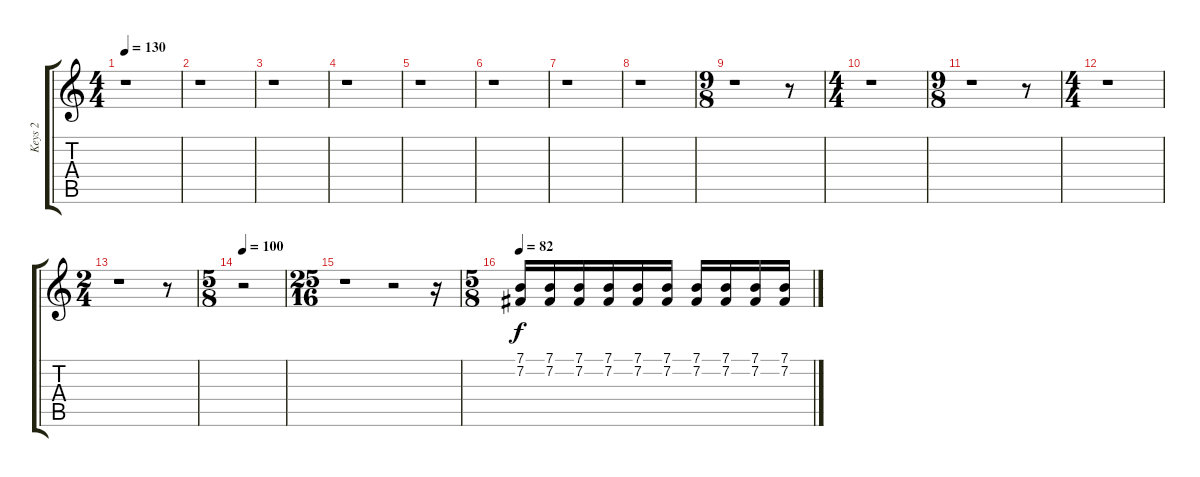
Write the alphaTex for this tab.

\track ("Keys 2" "Keys 2") {instrument rockorgan}
\staff {score tabs}
\tuning (E4 B3 G3 D3 A2 E2) {hide}
\ts (4 4)
\tempo 130
\clef g2
\ks c
r.1{dy f} |
r.1 |
r.1 |
r.1 |
r.1 |
r.1 |
r.1 |
r.1 |
\ts (9 8)
r.1 r.8 |
\ts (4 4)
r.1 |
\ts (9 8)
r.1 r.8 |
\ts (4 4)
r.1 |
\ts (2 4)
r.1 r.8 |
\ts (5 8)
\tempo 100
r.2 |
\ts (25 16)
r.1 r.2 r.16 |
\ts (5 8)
\tempo 82
(7.1 7.2).16{volume 11 instrument dulcimer} (7.1 7.2).16 (7.1 7.2).16 (7.1 7.2).16 (7.1 7.2).16 (7.1 7.2).16 (7.1 7.2).16 (7.1 7.2).16 (7.1 7.2).16 (7.1 7.2).16
